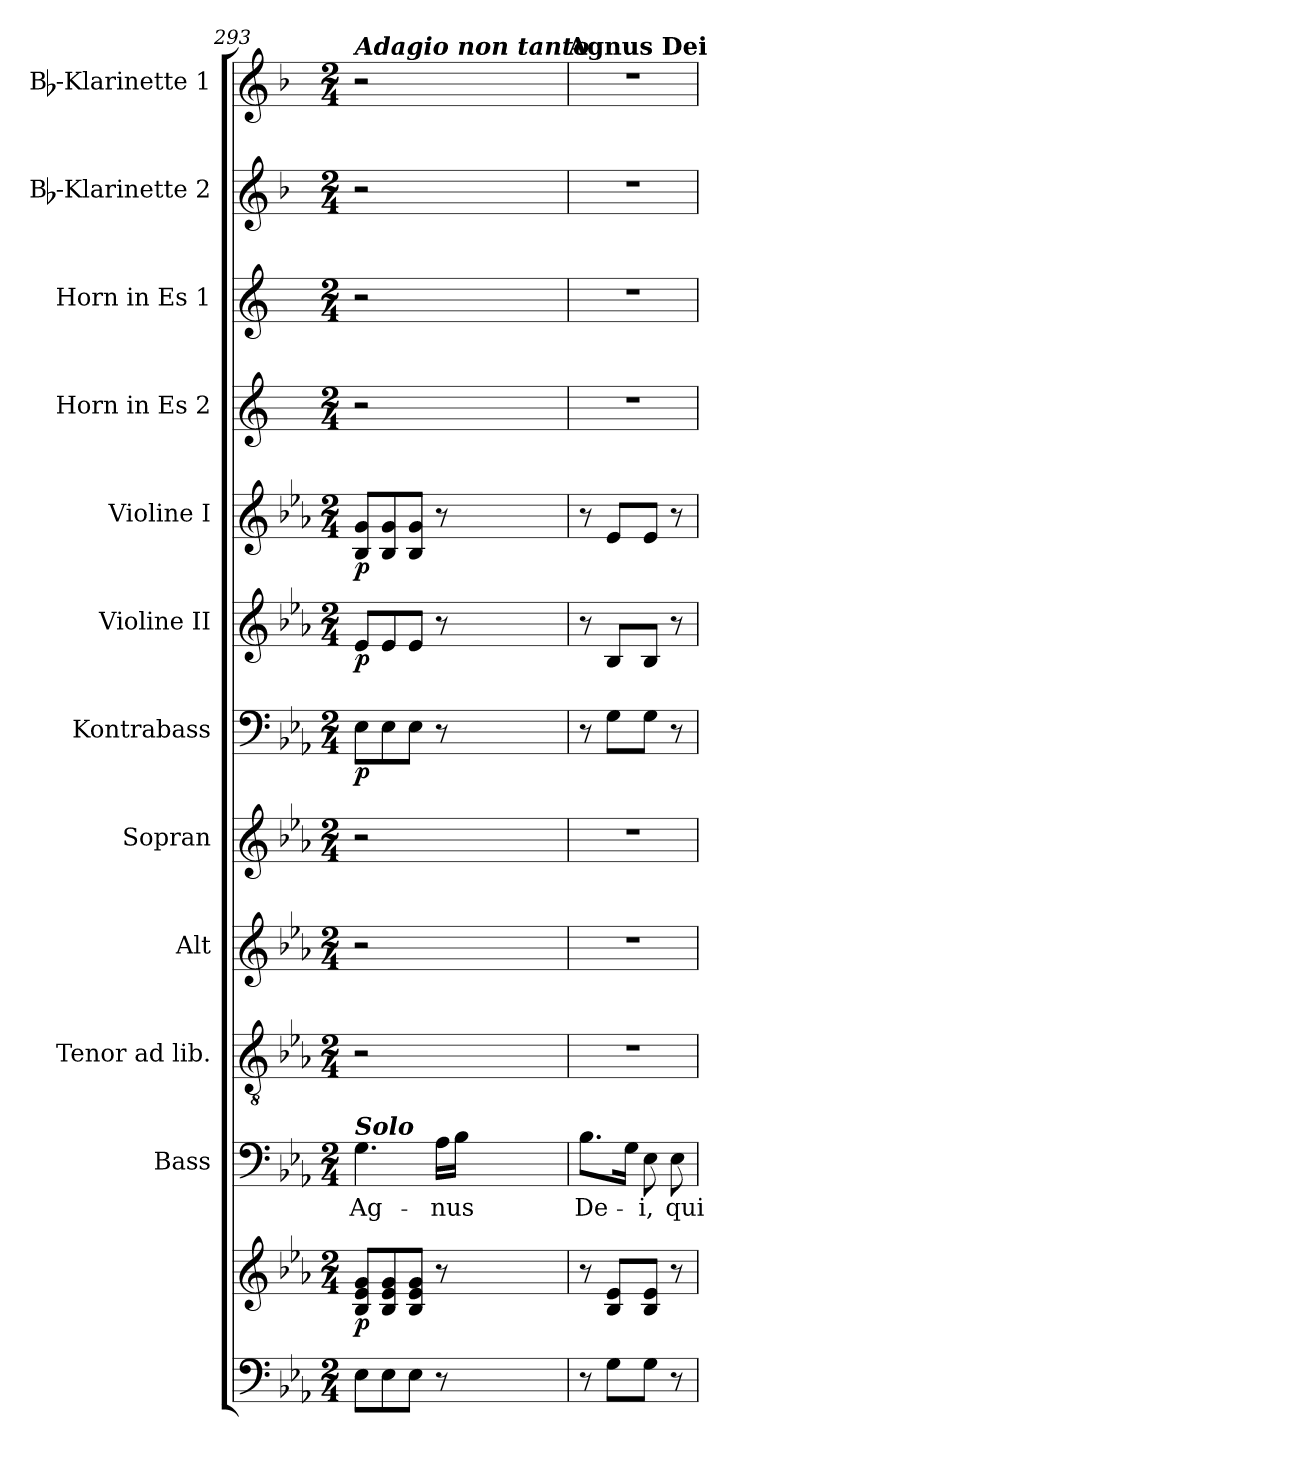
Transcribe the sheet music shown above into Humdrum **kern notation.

**kern	**kern	**dynam	**kern	**text	**kern	**kern	**kern	**kern	**dynam	**kern	**dynam	**kern	**dynam	**kern	**kern	**kern	**kern
*part12	*part12	*part12	*part11	*part11	*part10	*part9	*part8	*part7	*part7	*part6	*part6	*part5	*part5	*part4	*part3	*part2	*part1
*staff13	*staff12	*staff12/13	*staff11	*staff11	*staff10	*staff9	*staff8	*staff7	*staff7	*staff6	*staff6	*staff5	*staff5	*staff4	*staff3	*staff2	*staff1
*	*	*	*I"Bass	*	*I"Tenor ad lib.	*I"Alt	*I"Sopran	*I"Kontrabass	*	*I"Violine II	*	*I"Violine I	*	*I"Horn in Es 2	*I"Horn in Es 1	*I"Bb-Klarinette 2	*I"Bb-Klarinette 1
*	*	*	*I'B.	*	*I'T.	*I'A.	*I'S.	*I'Kb.	*	*I'Vl. II	*	*I'Vl. I	*	*	*	*I'Bb Kl. 2	*I'Bb Kl. 1
!!LO:PB:g=z
*clefF4	*clefG2	*	*clefF4	*	*clefGv2	*clefG2	*clefG2	*clefF4	*	*clefG2	*	*clefG2	*	*clefG2	*clefG2	*clefG2	*clefG2
*	*	*	*	*	*	*	*	*ITrd7c12	*	*	*	*	*	*ITrd5c9	*ITrd5c9	*ITrd1c2	*ITrd1c2
*k[b-e-a-]	*k[b-e-a-]	*	*k[b-e-a-]	*	*k[b-e-a-]	*k[b-e-a-]	*k[b-e-a-]	*k[b-e-a-]	*	*k[b-e-a-]	*	*k[b-e-a-]	*	*k[b-e-a-]	*k[b-e-a-]	*k[b-e-a-]	*k[b-e-a-]
*E-:	*E-:	*	*E-:	*	*E-:	*E-:	*E-:	*E-:	*	*E-:	*	*E-:	*	*E-:	*E-:	*E-:	*E-:
*M2/4	*M2/4	*	*M2/4	*	*M2/4	*M2/4	*M2/4	*M2/4	*	*M2/4	*	*M2/4	*	*M2/4	*M2/4	*M2/4	*M2/4
=293	=293	=293	=293	=293	=293	=293	=293	=293	=293	=293	=293	=293	=293	=293	=293	=293	=293
!	!	!	!	!	!	!	!	!	!	!	!	!	!	!	!	!	!LO:TX:a:Bi:t=Adagio non tanto
!	!	!	!LO:TX:a:Bi:t=Solo	!	!	!	!	!	!	!	!	!	!	!	!	!	!
!	!	!LO:DY:b	!	!LO:LY:b	!	!	!	!	!LO:DY:b	!	!LO:DY:b	!	!LO:DY:b	!	!	!	!
8E-\L	8B-/ 8e-/ 8g/L	p	4.G\	Ag-	2r	2r	2r	8EE-\L	p	8e-/L	p	8B-/ 8g/L	p	2r	2r	2r	2r
8E-\	8B-/ 8e-/ 8g/	.	.	.	.	.	.	8EE-\	.	8e-/	.	8B-/ 8g/	.	.	.	.	.
8E-\J	8B-/ 8e-/ 8g/J	.	.	.	.	.	.	8EE-\J	.	8e-/J	.	8B-/ 8g/J	.	.	.	.	.
!	!	!	!	!LO:LY:b	!	!	!	!	!	!	!	!	!	!	!	!	!
8r	8r	.	16A-\LL	-nus	.	.	.	8r	.	8r	.	8r	.	.	.	.	.
.	.	.	16B-\JJ	.	.	.	.	.	.	.	.	.	.	.	.	.	.
1ryy	1ryy	.	1ryy	.	1ryy	1ryy	1ryy	1ryy	.	1ryy	.	1ryy	.	1ryy	1ryy	1ryy	1ryy
!	!	!	!	!	!	!	!	!	!	!	!	!	!	!	!	!	!LO:TX:a:B:t=Agnus Dei
=294	=294	=294	=294	=294	=294	=294	=294	=294	=294	=294	=294	=294	=294	=294	=294	=294	=294
!	!	!	!	!LO:LY:b	!	!	!	!	!	!	!	!	!	!	!	!	!
8r	8r	.	8.B-\L	De-	2r	2r	2r	8r	.	8r	.	8r	.	2r	2r	2r	2r
8G\L	8B-/ 8e-/L	.	.	.	.	.	.	8GG\L	.	8B-/L	.	8e-/L	.	.	.	.	.
.	.	.	16G\Jk	.	.	.	.	.	.	.	.	.	.	.	.	.	.
!	!	!	!	!LO:LY:b	!	!	!	!	!	!	!	!	!	!	!	!	!
8G\J	8B-/ 8e-/J	.	8E-\	-i,	.	.	.	8GG\J	.	8B-/J	.	8e-/J	.	.	.	.	.
!	!	!	!	!LO:LY:b	!	!	!	!	!	!	!	!	!	!	!	!	!
8r	8r	.	8E-\	qui	.	.	.	8r	.	8r	.	8r	.	.	.	.	.
=	=	=	=	=	=	=	=	=	=	=	=	=	=	=	=	=	=
*-	*-	*-	*-	*-	*-	*-	*-	*-	*-	*-	*-	*-	*-	*-	*-	*-	*-
